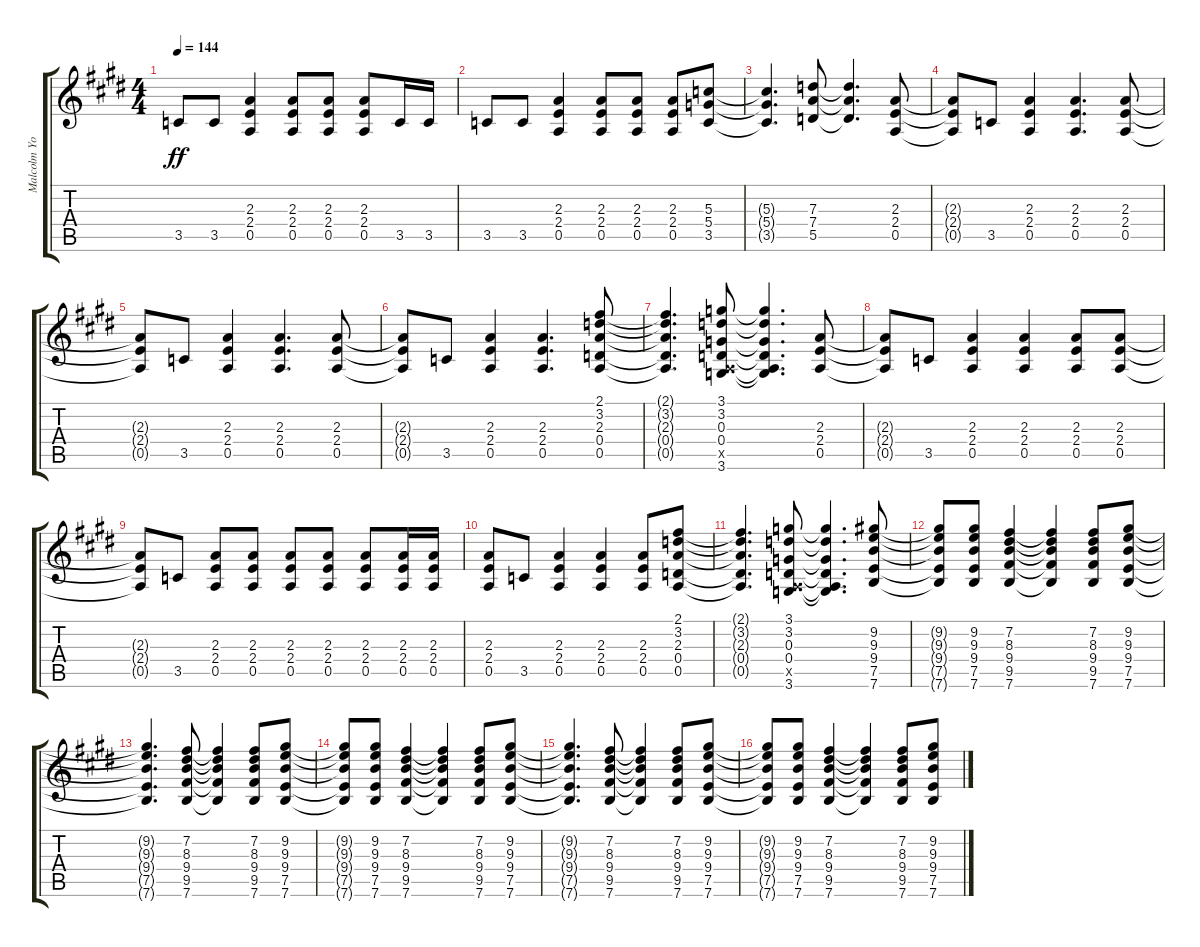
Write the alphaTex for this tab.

\track ("Malcolm Young" "Malcolm Yo") {instrument distortionguitar}
\staff {score tabs}
\tuning (E4 B3 G3 D3 A2 E2) {hide}
\ts (4 4)
\tempo 144
\clef g2
\ks c#minor
3.5.8{dy ff} 3.5.8 (2.3 2.4 0.5).4 (2.3 2.4 0.5).8 (2.3 2.4 0.5).8 (2.3 2.4 0.5).8 3.5.16 3.5.16 |
3.5.8 3.5.8 (2.3 2.4 0.5).4 (2.3 2.4 0.5).8 (2.3 2.4 0.5).8 (2.3 2.4 0.5).8 (5.3 5.4 3.5).8 |
\ks e
(5.3{t} 5.4{t} 3.5{t}).4{d} (7.3 7.4 5.5).8 (7.3{t} 7.4{t} 5.5{t}).4{d} (2.3 2.4 0.5).8 |
\ks c#minor
(2.3{t} 2.4{t} 0.5{t}).8 3.5.8 (2.3 2.4 0.5).4 (2.3 2.4 0.5).4{d} (2.3 2.4 0.5).8 |
(2.3{t} 2.4{t} 0.5{t}).8 3.5.8 (2.3 2.4 0.5).4 (2.3 2.4 0.5).4{d} (2.3 2.4 0.5).8 |
\ks e
(2.3{t} 2.4{t} 0.5{t}).8 3.5.8 (2.3 2.4 0.5).4 (2.3 2.4 0.5).4{d} (2.1 3.2 2.3 0.4 0.5).8 |
\ks c#minor
(2.1{t} 3.2{t} 2.3{t} 0.4{t} 0.5{t}).4{d} (3.1 3.2 0.3 0.4 0.5{x} 3.6).8 (3.1{t} 3.2{t} 0.3{t} 0.4{t} 0.5{t} 3.6{t}).4{d} (2.3 2.4 0.5).8 |
(2.3{t} 2.4{t} 0.5{t}).8 3.5.8 (2.3 2.4 0.5).4 (2.3 2.4 0.5).4 (2.3 2.4 0.5).8 (2.3 2.4 0.5).8 |
\ks e
(2.3{t} 2.4{t} 0.5{t}).8 3.5.8 (2.3 2.4 0.5).8 (2.3 2.4 0.5).8 (2.3 2.4 0.5).8 (2.3 2.4 0.5).8 (2.3 2.4 0.5).8 (2.3 2.4 0.5).16 (2.3 2.4 0.5).16 |
\ks c#minor
(2.3 2.4 0.5).8 3.5.8 (2.3 2.4 0.5).4 (2.3 2.4 0.5).4 (2.3 2.4 0.5).8 (2.1 3.2 2.3 0.4 0.5).8 |
\ks e
(2.1{t} 3.2{t} 2.3{t} 0.4{t} 0.5{t}).4{d} (3.1 3.2 0.3 0.4 0.5{x} 3.6).8 (3.1{t} 3.2{t} 0.3{t} 0.4{t} 0.5{t} 3.6{t}).4{d} (9.2 9.3 9.4 7.5 7.6).8 |
\ks c#minor
(9.2{t} 9.3{t} 9.4{t} 7.5{t} 7.6{t}).8 (9.2 9.3 9.4 7.5 7.6).8 (7.2 8.3 9.4 9.5 7.6).4 (7.2{t} 8.3{t} 9.4{t} 9.5{t} 7.6{t}).4 (7.2 8.3 9.4 9.5 7.6).8 (9.2 9.3 9.4 7.5 7.6).8 |
\ks e
(9.2{t} 9.3{t} 9.4{t} 7.5{t} 7.6{t}).4{d} (7.2 8.3 9.4 9.5 7.6).8 (7.2{t} 8.3{t} 9.4{t} 9.5{t} 7.6{t}).4 (7.2 8.3 9.4 9.5 7.6).8 (9.2 9.3 9.4 7.5 7.6).8 |
\ks c#minor
(9.2{t} 9.3{t} 9.4{t} 7.5{t} 7.6{t}).8 (9.2 9.3 9.4 7.5 7.6).8 (7.2 8.3 9.4 9.5 7.6).4 (7.2{t} 8.3{t} 9.4{t} 9.5{t} 7.6{t}).4 (7.2 8.3 9.4 9.5 7.6).8 (9.2 9.3 9.4 7.5 7.6).8 |
(9.2{t} 9.3{t} 9.4{t} 7.5{t} 7.6{t}).4{d} (7.2 8.3 9.4 9.5 7.6).8 (7.2{t} 8.3{t} 9.4{t} 9.5{t} 7.6{t}).4 (7.2 8.3 9.4 9.5 7.6).8 (9.2 9.3 9.4 7.5 7.6).8 |
\ks e
(9.2{t} 9.3{t} 9.4{t} 7.5{t} 7.6{t}).8 (9.2 9.3 9.4 7.5 7.6).8 (7.2 8.3 9.4 9.5 7.6).4 (7.2{t} 8.3{t} 9.4{t} 9.5{t} 7.6{t}).4 (7.2 8.3 9.4 9.5 7.6).8 (9.2 9.3 9.4 7.5 7.6).8
